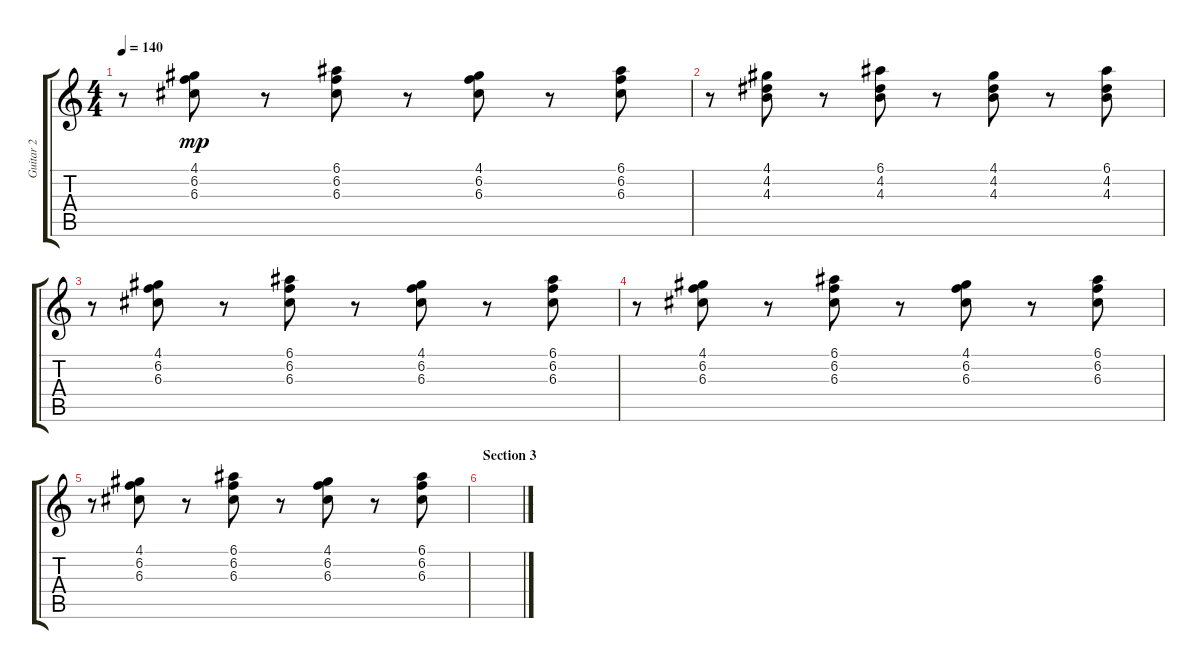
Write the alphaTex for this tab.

\track ("Guitar 2" "Guitar 2") {instrument acousticguitarnylon}
\staff {score tabs}
\tuning (E4 B3 G3 D3 A2 E2) {hide}
\ts (4 4)
\tempo 140
\clef g2
\ks c
r.8{dy mp} (4.1 6.2 6.3).8 r.8 (6.1 6.2 6.3).8 r.8 (4.1 6.2 6.3).8 r.8 (6.1 6.2 6.3).8 |
r.8{volume 10} (4.1 4.2 4.3).8 r.8 (6.1 4.2 4.3).8 r.8 (4.1 4.2 4.3).8 r.8 (6.1 4.2 4.3).8 |
r.8 (4.1 6.2 6.3).8 r.8 (6.1 6.2 6.3).8 r.8 (4.1 6.2 6.3).8 r.8 (6.1 6.2 6.3).8 |
r.8{volume 11} (4.1 6.2 6.3).8 r.8 (6.1 6.2 6.3).8 r.8 (4.1 6.2 6.3).8 r.8 (6.1 6.2 6.3).8 |
r.8 (4.1 6.2 6.3).8 r.8 (6.1 6.2 6.3).8 r.8 (4.1 6.2 6.3).8 r.8 (6.1 6.2 6.3).8 |
\section ("" "Section 3")
